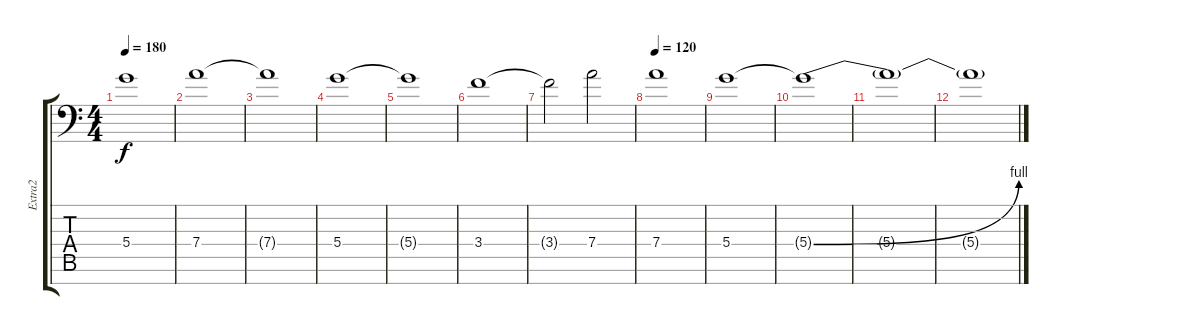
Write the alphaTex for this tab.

\track ("Extra2" "Extra2") {instrument distortionguitar}
\staff {score tabs}
\tuning (E4 B3 G3 D3 A2 D2 A1) {hide}
\ts (4 4)
\tempo 180
\clef f4
\ks c
5.4.1{dy f} |
7.4.1 |
7.4{t}.1 |
5.4.1 |
5.4{t}.1 |
3.4.1 |
3.4{t}.2 7.4.2 |
\tempo 120
7.4.1 |
5.4.1 |
5.4{be (bend 0 0 60 4) t}.1 |
5.4{t}.1 |
5.4{t}.1
